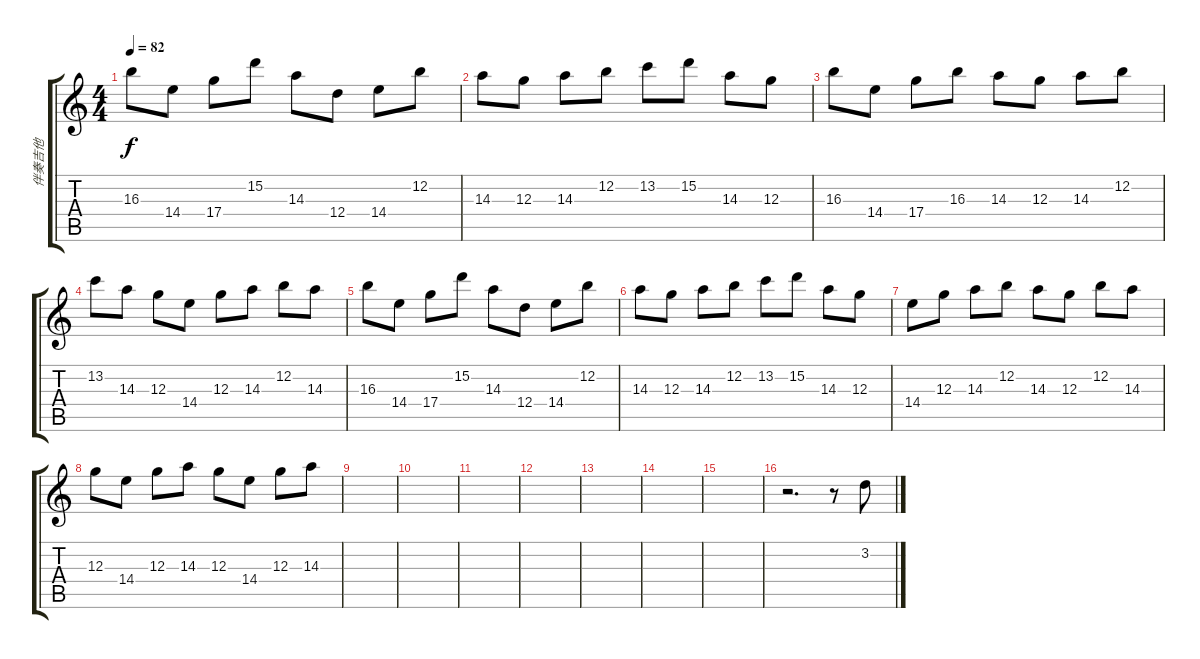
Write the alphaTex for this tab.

\track ("伴奏吉他" "伴奏吉他") {instrument distortionguitar}
\staff {score tabs}
\tuning (E4 B3 G3 D3 A2 E2) {hide}
\ts (4 4)
\tempo 82
\clef g2
\ks c
16.3.8{dy f} 14.4.8 17.4.8 15.2.8 14.3.8 12.4.8 14.4.8 12.2.8 |
14.3.8 12.3.8 14.3.8 12.2.8 13.2.8 15.2.8 14.3.8 12.3.8 |
16.3.8 14.4.8 17.4.8 16.3.8 14.3.8 12.3.8 14.3.8 12.2.8 |
13.2.8 14.3.8 12.3.8 14.4.8 12.3.8 14.3.8 12.2.8 14.3.8 |
16.3.8 14.4.8 17.4.8 15.2.8 14.3.8 12.4.8 14.4.8 12.2.8 |
14.3.8 12.3.8 14.3.8 12.2.8 13.2.8 15.2.8 14.3.8 12.3.8 |
14.4.8 12.3.8 14.3.8 12.2.8 14.3.8 12.3.8 12.2.8 14.3.8 |
12.3.8 14.4.8 12.3.8 14.3.8 12.3.8 14.4.8 12.3.8 14.3.8 |
|
|
|
|
|
|
|
r.2{d} r.8 3.2{ss}.8
